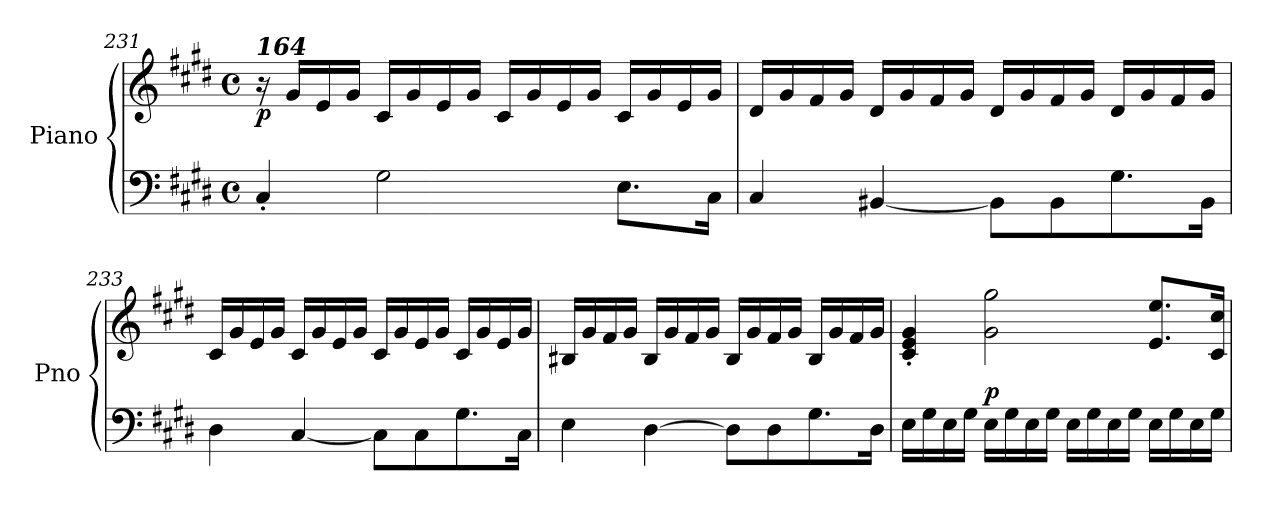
**kern	**kern	**dynam
*part1	*part1	*part1
*staff2	*staff1	*staff1/2
*I"Piano	*	*
*I'Pno	*	*
*clefF4	*clefG2	*
*k[f#c#g#d#]	*k[f#c#g#d#]	*
*M4/4	*M4/4	*
*met(c)	*met(c)	*
=231	=231	=231
!	!LO:TX:a:Bi:t=164	!
!	!	!LO:DY:b
4C#'/	16r	p
.	16g#/LL	.
.	16e/	.
.	16g#/JJ	.
2G#\	16c#/LL	.
.	16g#/	.
.	16e/	.
.	16g#/JJ	.
.	16c#/LL	.
.	16g#/	.
.	16e/	.
.	16g#/JJ	.
8.E\L	16c#/LL	.
.	16g#/	.
.	16e/	.
16C#\Jk	16g#/JJ	.
=232	=232	=232
4C#/	16d#/LL	.
.	16g#/	.
.	16f#/	.
.	16g#/JJ	.
[4BB#X/	16d#/LL	.
.	16g#/	.
.	16f#/	.
.	16g#/JJ	.
8BB#\L]	16d#/LL	.
.	16g#/	.
8BB#\	16f#/	.
.	16g#/JJ	.
8.G#\	16d#/LL	.
.	16g#/	.
.	16f#/	.
16BB#\Jk	16g#/JJ	.
=233	=233	=233
4D#\	16c#/LL	.
.	16g#/	.
.	16e/	.
.	16g#/JJ	.
[4C#/	16c#/LL	.
.	16g#/	.
.	16e/	.
.	16g#/JJ	.
8C#\L]	16c#/LL	.
.	16g#/	.
8C#\	16e/	.
.	16g#/JJ	.
8.G#\	16c#/LL	.
.	16g#/	.
.	16e/	.
16C#\Jk	16g#/JJ	.
=234	=234	=234
4E\	16B#X/LL	.
.	16g#/	.
.	16f#/	.
.	16g#/JJ	.
[4D#\	16B#/LL	.
.	16g#/	.
.	16f#/	.
.	16g#/JJ	.
8D#\L]	16B#/LL	.
.	16g#/	.
8D#\	16f#/	.
.	16g#/JJ	.
8.G#\	16B#/LL	.
.	16g#/	.
.	16f#/	.
16D#\Jk	16g#/JJ	.
=235	=235	=235
16E\LL	4c#/' 4e/' 4g#/'	.
16G#\	.	.
16E\	.	.
16G#\JJ	.	.
!	!	!LO:DY:a=2
16E\LL	2g#\ 2gg#\	p
16G#\	.	.
16E\	.	.
16G#\JJ	.	.
16E\LL	.	.
16G#\	.	.
16E\	.	.
16G#\JJ	.	.
16E\LL	8.e/ 8.ee/L	.
16G#\	.	.
16E\	.	.
16G#\JJ	16c#/ 16cc#/Jk	.
=	=	=
*-	*-	*-
